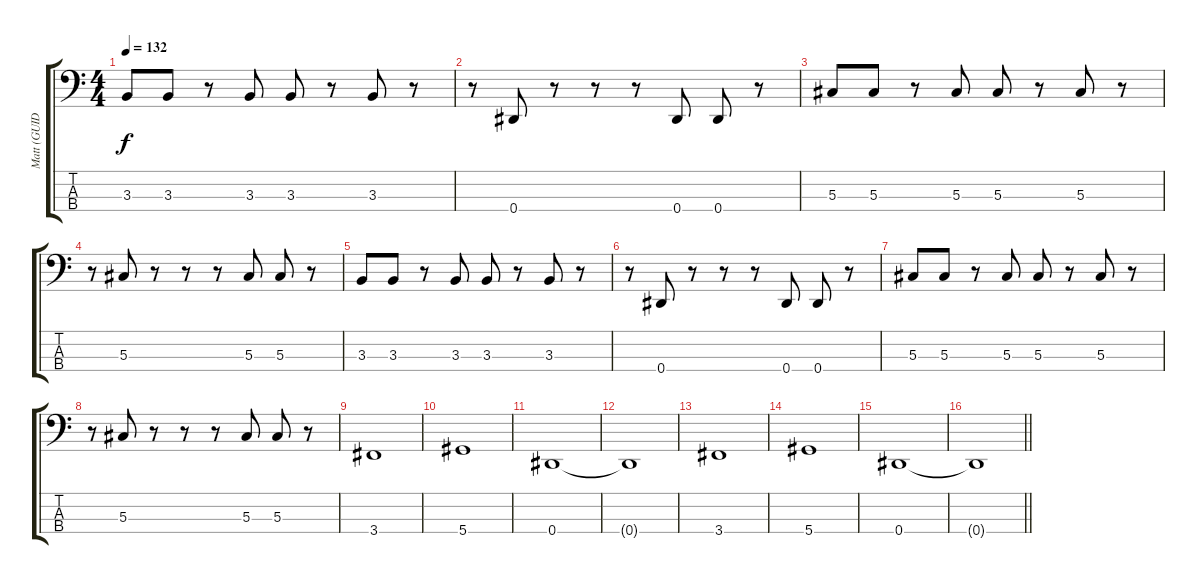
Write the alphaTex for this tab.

\track ("Matt (GUIDE ONLY)" "Matt (GUID") {instrument electricbassfinger}
\staff {score tabs}
\tuning (Gb2 Db2 Ab1 Eb1) {hide}
\ts (4 4)
\tempo 132
\clef f4
\ks c
3.3.8{dy f} 3.3.8 r.8 3.3.8 3.3.8 r.8 3.3.8 r.8 |
r.8 0.4.8 r.8 r.8 r.8 0.4.8 0.4.8 r.8 |
5.3.8 5.3.8 r.8 5.3.8 5.3.8 r.8 5.3.8 r.8 |
r.8 5.3.8 r.8 r.8 r.8 5.3.8 5.3.8 r.8 |
3.3.8 3.3.8 r.8 3.3.8 3.3.8 r.8 3.3.8 r.8 |
r.8 0.4.8 r.8 r.8 r.8 0.4.8 0.4.8 r.8 |
5.3.8 5.3.8 r.8 5.3.8 5.3.8 r.8 5.3.8 r.8 |
r.8 5.3.8 r.8 r.8 r.8 5.3.8 5.3.8 r.8 |
3.4.1 |
5.4.1 |
0.4.1 |
0.4{t}.1 |
3.4.1 |
5.4.1 |
0.4.1 |
\barLineRight lightlight
0.4{t}.1
